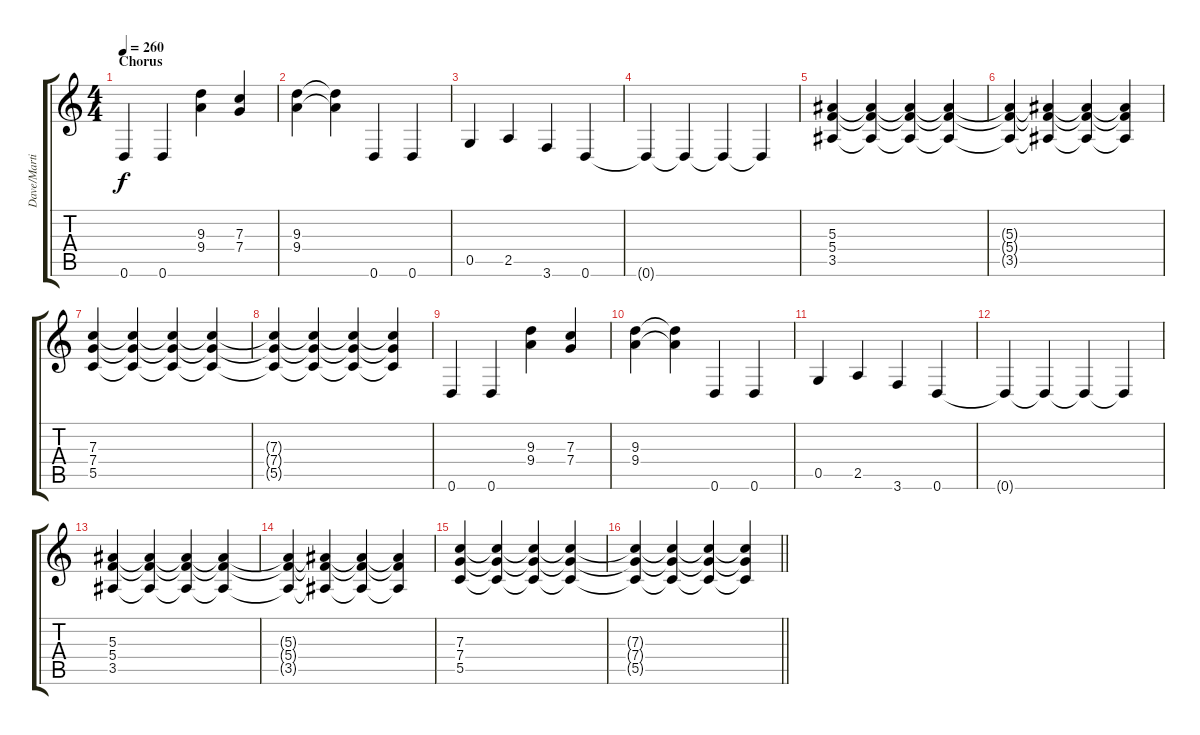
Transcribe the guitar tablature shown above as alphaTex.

\track ("Dave/Martin Rythm guitar" "Dave/Marti") {instrument distortionguitar}
\staff {score tabs}
\tuning (D4 A3 F3 C3 G2 D2) {hide}
\ts (4 4)
\section ("" "Chorus")
\tempo 260
\clef g2
\ks c
0.6.4{dy f} 0.6.4 (9.3 9.4).4 (7.3 7.4).4 |
(9.3 9.4).4 (9.3{t} 9.4{t}).4 0.6.4 0.6.4 |
0.5.4 2.5.4 3.6.4 0.6.4 |
0.6{t}.4 0.6{t}.4 0.6{t}.4 0.6{t}.4 |
(5.3 5.4 3.5).4 (5.3{t} 5.4{t} 3.5{t}).4 (5.3{t} 5.4{t} 3.5{t}).4 (5.3{t} 5.4{t} 3.5{t}).4 |
(5.3{t} 5.4{t} 3.5{t}).4 (5.3{t} 5.4{t} 3.5{t}).4 (5.3{t} 5.4{t} 3.5{t}).4 (5.3{t} 5.4{t} 3.5{t}).4 |
(7.3 7.4 5.5).4 (7.3{t} 7.4{t} 5.5{t}).4 (7.3{t} 7.4{t} 5.5{t}).4 (7.3{t} 7.4{t} 5.5{t}).4 |
(7.3{t} 7.4{t} 5.5{t}).4 (7.3{t} 7.4{t} 5.5{t}).4 (7.3{t} 7.4{t} 5.5{t}).4 (7.3{t} 7.4{t} 5.5{t}).4 |
0.6.4 0.6.4 (9.3 9.4).4 (7.3 7.4).4 |
(9.3 9.4).4 (9.3{t} 9.4{t}).4 0.6.4 0.6.4 |
0.5.4 2.5.4 3.6.4 0.6.4 |
0.6{t}.4 0.6{t}.4 0.6{t}.4 0.6{t}.4 |
(5.3 5.4 3.5).4 (5.3{t} 5.4{t} 3.5{t}).4 (5.3{t} 5.4{t} 3.5{t}).4 (5.3{t} 5.4{t} 3.5{t}).4 |
(5.3{t} 5.4{t} 3.5{t}).4 (5.3{t} 5.4{t} 3.5{t}).4 (5.3{t} 5.4{t} 3.5{t}).4 (5.3{t} 5.4{t} 3.5{t}).4 |
(7.3 7.4 5.5).4 (7.3{t} 7.4{t} 5.5{t}).4 (7.3{t} 7.4{t} 5.5{t}).4 (7.3{t} 7.4{t} 5.5{t}).4 |
\barLineRight lightlight
(7.3{t} 7.4{t} 5.5{t}).4 (7.3{t} 7.4{t} 5.5{t}).4 (7.3{t} 7.4{t} 5.5{t}).4 (7.3{t} 7.4{t} 5.5{t}).4
